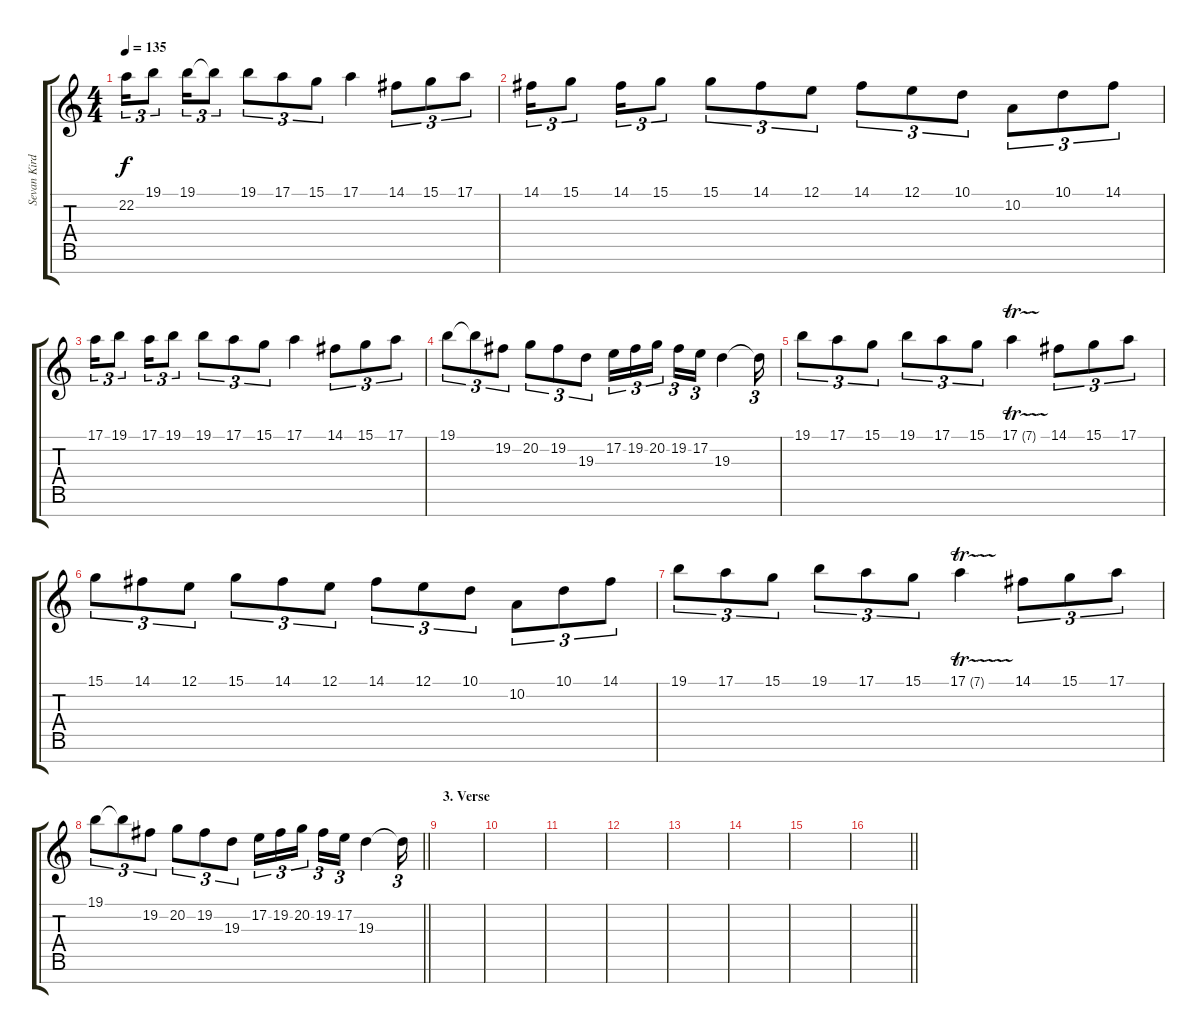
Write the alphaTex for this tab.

\track ("Sevan Kirder" "Sevan Kird") {instrument flute}
\staff {score tabs}
\tuning (E4 B3 G3 D3 A2 E2 B1) {hide}
\ts (4 4)
\tempo 135
\clef g2
\ks c
22.2.16{tu (3 2) dy f} 19.1.8{tu (3 2)} 19.1.16{tu (3 2)} 19.1{t}.8{tu (3 2)} 19.1.8{tu (3 2)} 17.1.8{tu (3 2)} 15.1.8{tu (3 2)} 17.1.4 14.1.8{tu (3 2)} 15.1.8{tu (3 2)} 17.1.8{tu (3 2)} |
14.1.16{tu (3 2)} 15.1.8{tu (3 2)} 14.1.16{tu (3 2)} 15.1.8{tu (3 2)} 15.1.8{tu (3 2)} 14.1.8{tu (3 2)} 12.1.8{tu (3 2)} 14.1.8{tu (3 2)} 12.1.8{tu (3 2)} 10.1.8{tu (3 2)} 10.2.8{tu (3 2)} 10.1.8{tu (3 2)} 14.1.8{tu (3 2)} |
17.1.16{tu (3 2)} 19.1.8{tu (3 2)} 17.1.16{tu (3 2)} 19.1.8{tu (3 2)} 19.1.8{tu (3 2)} 17.1.8{tu (3 2)} 15.1.8{tu (3 2)} 17.1.4 14.1.8{tu (3 2)} 15.1.8{tu (3 2)} 17.1.8{tu (3 2)} |
19.1.8{tu (3 2)} 19.1{t}.8{tu (3 2)} 19.2.8{tu (3 2)} 20.2.8{tu (3 2)} 19.2.8{tu (3 2)} 19.3.8{tu (3 2)} 17.2.16{tu (3 2)} 19.2.16{tu (3 2)} 20.2.16{tu (3 2) beam splitsecondary} 19.2.16{tu (3 2)} 17.2.16{tu (3 2)} 19.3.4 19.3{t}.16{tu (3 2)} |
19.1.8{tu (3 2)} 17.1.8{tu (3 2)} 15.1.8{tu (3 2)} 19.1.8{tu (3 2)} 17.1.8{tu (3 2)} 15.1.8{tu (3 2)} 17.1{tr (7 32)}.4 14.1.8{tu (3 2)} 15.1.8{tu (3 2)} 17.1.8{tu (3 2)} |
15.1.8{tu (3 2)} 14.1.8{tu (3 2)} 12.1.8{tu (3 2)} 15.1.8{tu (3 2)} 14.1.8{tu (3 2)} 12.1.8{tu (3 2)} 14.1.8{tu (3 2)} 12.1.8{tu (3 2)} 10.1.8{tu (3 2)} 10.2.8{tu (3 2)} 10.1.8{tu (3 2)} 14.1.8{tu (3 2)} |
19.1.8{tu (3 2)} 17.1.8{tu (3 2)} 15.1.8{tu (3 2)} 19.1.8{tu (3 2)} 17.1.8{tu (3 2)} 15.1.8{tu (3 2)} 17.1{tr (7 32)}.4 14.1.8{tu (3 2)} 15.1.8{tu (3 2)} 17.1.8{tu (3 2)} |
\barLineRight lightlight
19.1.8{tu (3 2)} 19.1{t}.8{tu (3 2)} 19.2.8{tu (3 2)} 20.2.8{tu (3 2)} 19.2.8{tu (3 2)} 19.3.8{tu (3 2)} 17.2.16{tu (3 2)} 19.2.16{tu (3 2)} 20.2.16{tu (3 2) beam splitsecondary} 19.2.16{tu (3 2)} 17.2.16{tu (3 2)} 19.3.4 19.3{t}.16{tu (3 2)} |
\section ("" "3. Verse")
|
|
|
|
|
|
|
\barLineRight lightlight
